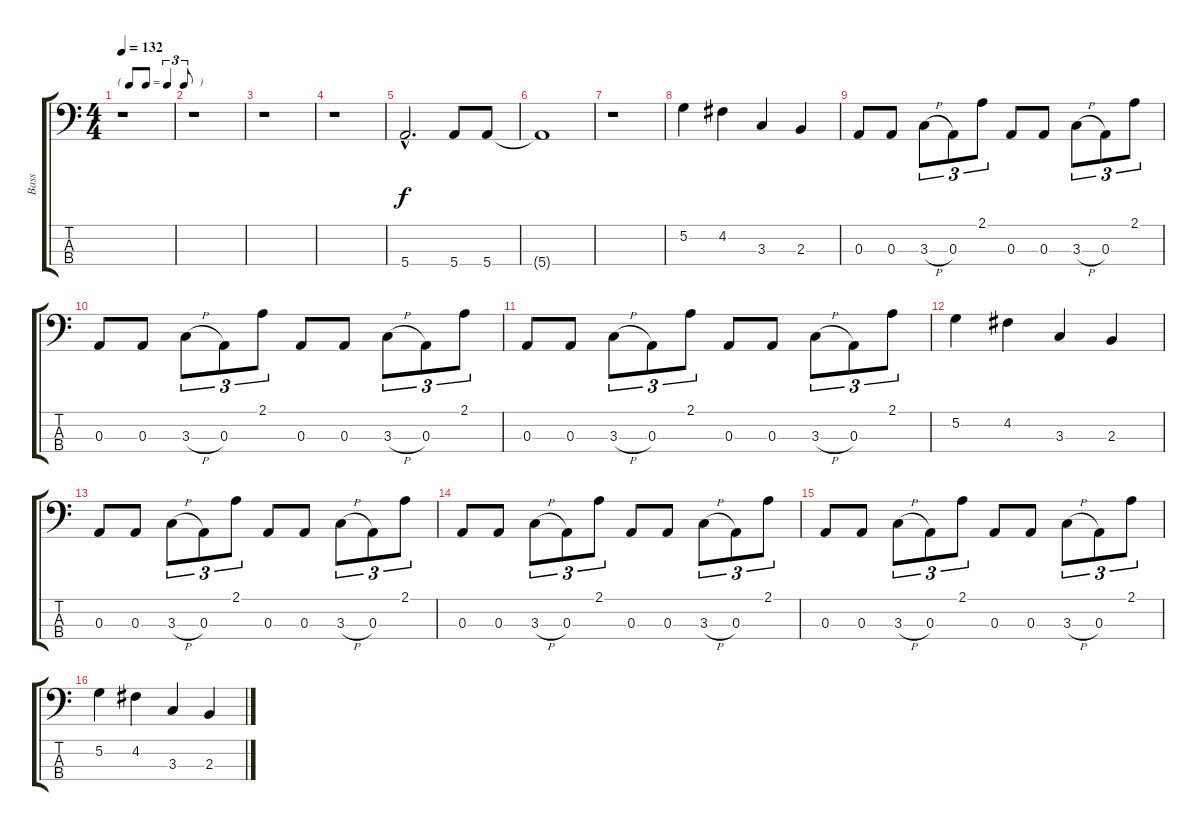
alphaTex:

\track ("Bass" "Bass") {instrument electricbassfinger}
\staff {score tabs}
\tuning (G2 D2 A1 E1) {hide}
\ts (4 4)
\tf triplet8th
\tempo 132
\clef f4
\ks c
r.1{dy f instrument electricbassfinger} |
r.1 |
r.1 |
r.1 |
5.4{hac}.2{d} 5.4.8 5.4.8 |
5.4{t}.1 |
r.1 |
5.2.4 4.2.4 3.3.4 2.3.4 |
0.3.8 0.3.8 3.3{h}.8{tu (3 2)} 0.3.8{tu (3 2)} 2.1.8{tu (3 2)} 0.3.8 0.3.8 3.3{h}.8{tu (3 2)} 0.3.8{tu (3 2)} 2.1.8{tu (3 2)} |
0.3.8 0.3.8 3.3{h}.8{tu (3 2)} 0.3.8{tu (3 2)} 2.1.8{tu (3 2)} 0.3.8 0.3.8 3.3{h}.8{tu (3 2)} 0.3.8{tu (3 2)} 2.1.8{tu (3 2)} |
0.3.8 0.3.8 3.3{h}.8{tu (3 2)} 0.3.8{tu (3 2)} 2.1.8{tu (3 2)} 0.3.8 0.3.8 3.3{h}.8{tu (3 2)} 0.3.8{tu (3 2)} 2.1.8{tu (3 2)} |
5.2.4 4.2.4 3.3.4 2.3.4 |
0.3.8 0.3.8 3.3{h}.8{tu (3 2)} 0.3.8{tu (3 2)} 2.1.8{tu (3 2)} 0.3.8 0.3.8 3.3{h}.8{tu (3 2)} 0.3.8{tu (3 2)} 2.1.8{tu (3 2)} |
0.3.8 0.3.8 3.3{h}.8{tu (3 2)} 0.3.8{tu (3 2)} 2.1.8{tu (3 2)} 0.3.8 0.3.8 3.3{h}.8{tu (3 2)} 0.3.8{tu (3 2)} 2.1.8{tu (3 2)} |
0.3.8 0.3.8 3.3{h}.8{tu (3 2)} 0.3.8{tu (3 2)} 2.1.8{tu (3 2)} 0.3.8 0.3.8 3.3{h}.8{tu (3 2)} 0.3.8{tu (3 2)} 2.1.8{tu (3 2)} |
5.2.4 4.2.4 3.3.4 2.3.4
